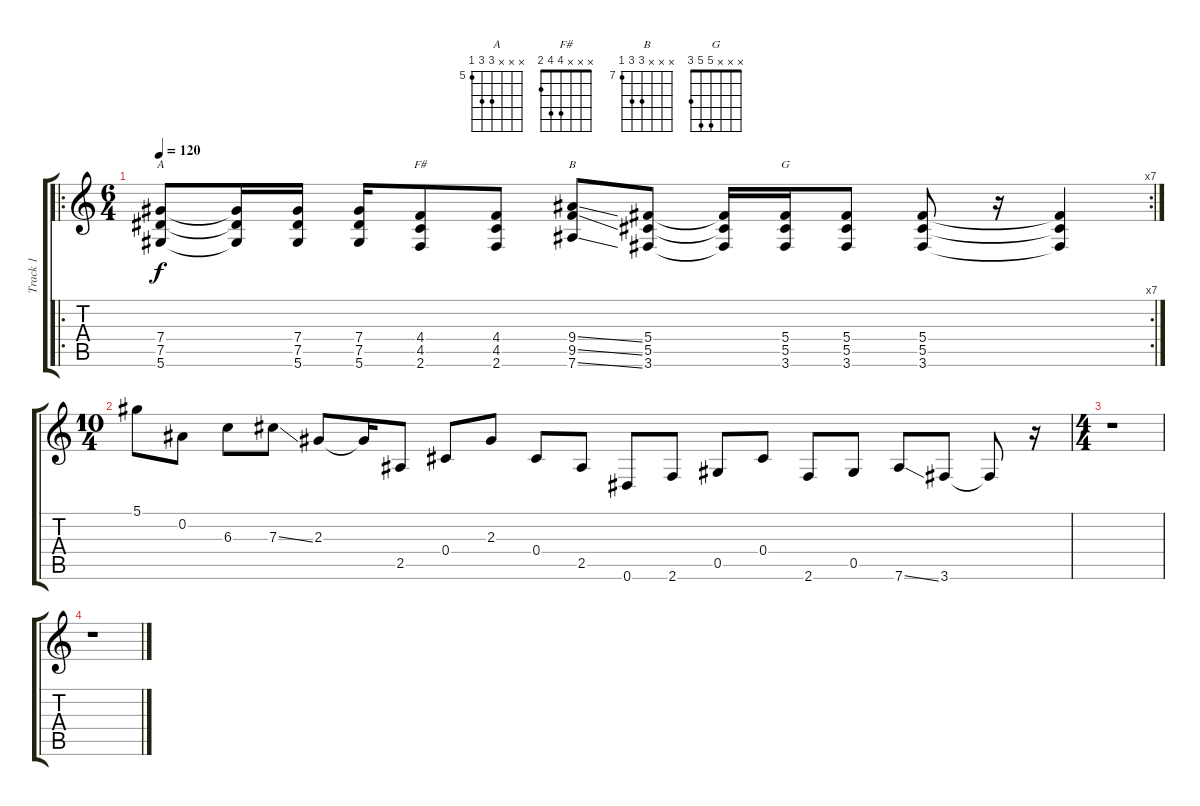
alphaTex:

\track ("Track 1" "Track 1") {instrument acousticguitarsteel}
\staff {score tabs}
\tuning (Eb4 Bb3 Gb3 Db3 Ab2 Eb2) {hide}
\chord ("A" x x x 7 7 5) {firstfret 5}
\chord ("F#" x x x 4 4 2)
\chord ("B" x x x 9 9 7) {firstfret 7}
\chord ("G" x x x 5 5 3)
\ro
\rc 7
\ts (6 4)
\tempo 120
\clef g2
\ks c
(7.4 7.5 5.6).8{ch "A" dy f} (7.4{t} 7.5{t} 5.6{t}).16 (7.4 7.5 5.6).16 (7.4 7.5 5.6).16 (4.4 4.5 2.6).8{ch "F#"} (4.4 4.5 2.6).8 (9.4{ss} 9.5{ss} 7.6{ss}).8{ch "B"} (5.4 5.5 3.6).8 (5.4{t} 5.5{t} 3.6{t}).16 (5.4 5.5 3.6).16{ch "G"} (5.4 5.5 3.6).8 (5.4 5.5 3.6).8 r.16 (5.4{t} 5.5{t} 3.6{t}).4 |
\ts (10 4)
5.1.8 0.2.8 6.3.8 7.3{ss}.8 2.3.8 2.3{t}.16 2.5.8 0.4.8 2.3.8 0.4.8 2.5.8 0.6.8 2.6.8 0.5.8 0.4.8 2.6.8 0.5.8 7.6{ss}.8 3.6.8 3.6{t}.8 r.16 |
\ts (4 4)
r.1 |
r.1
